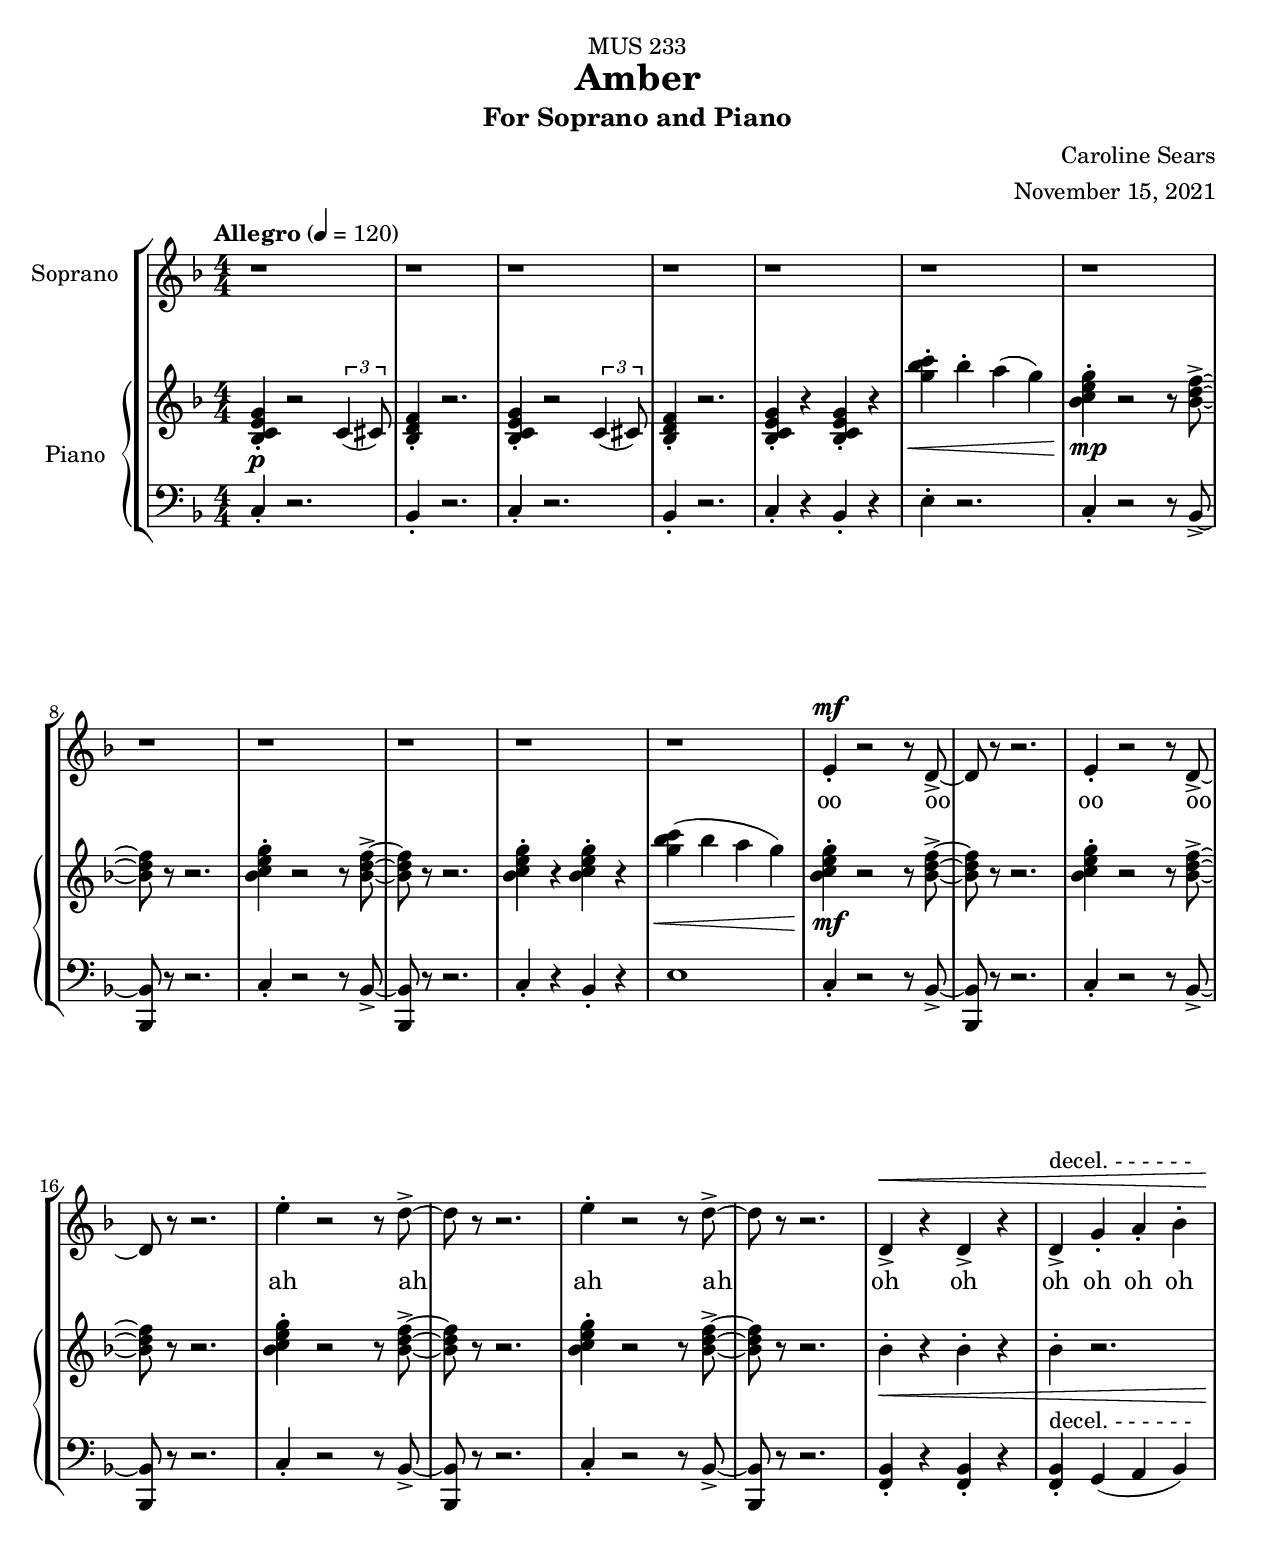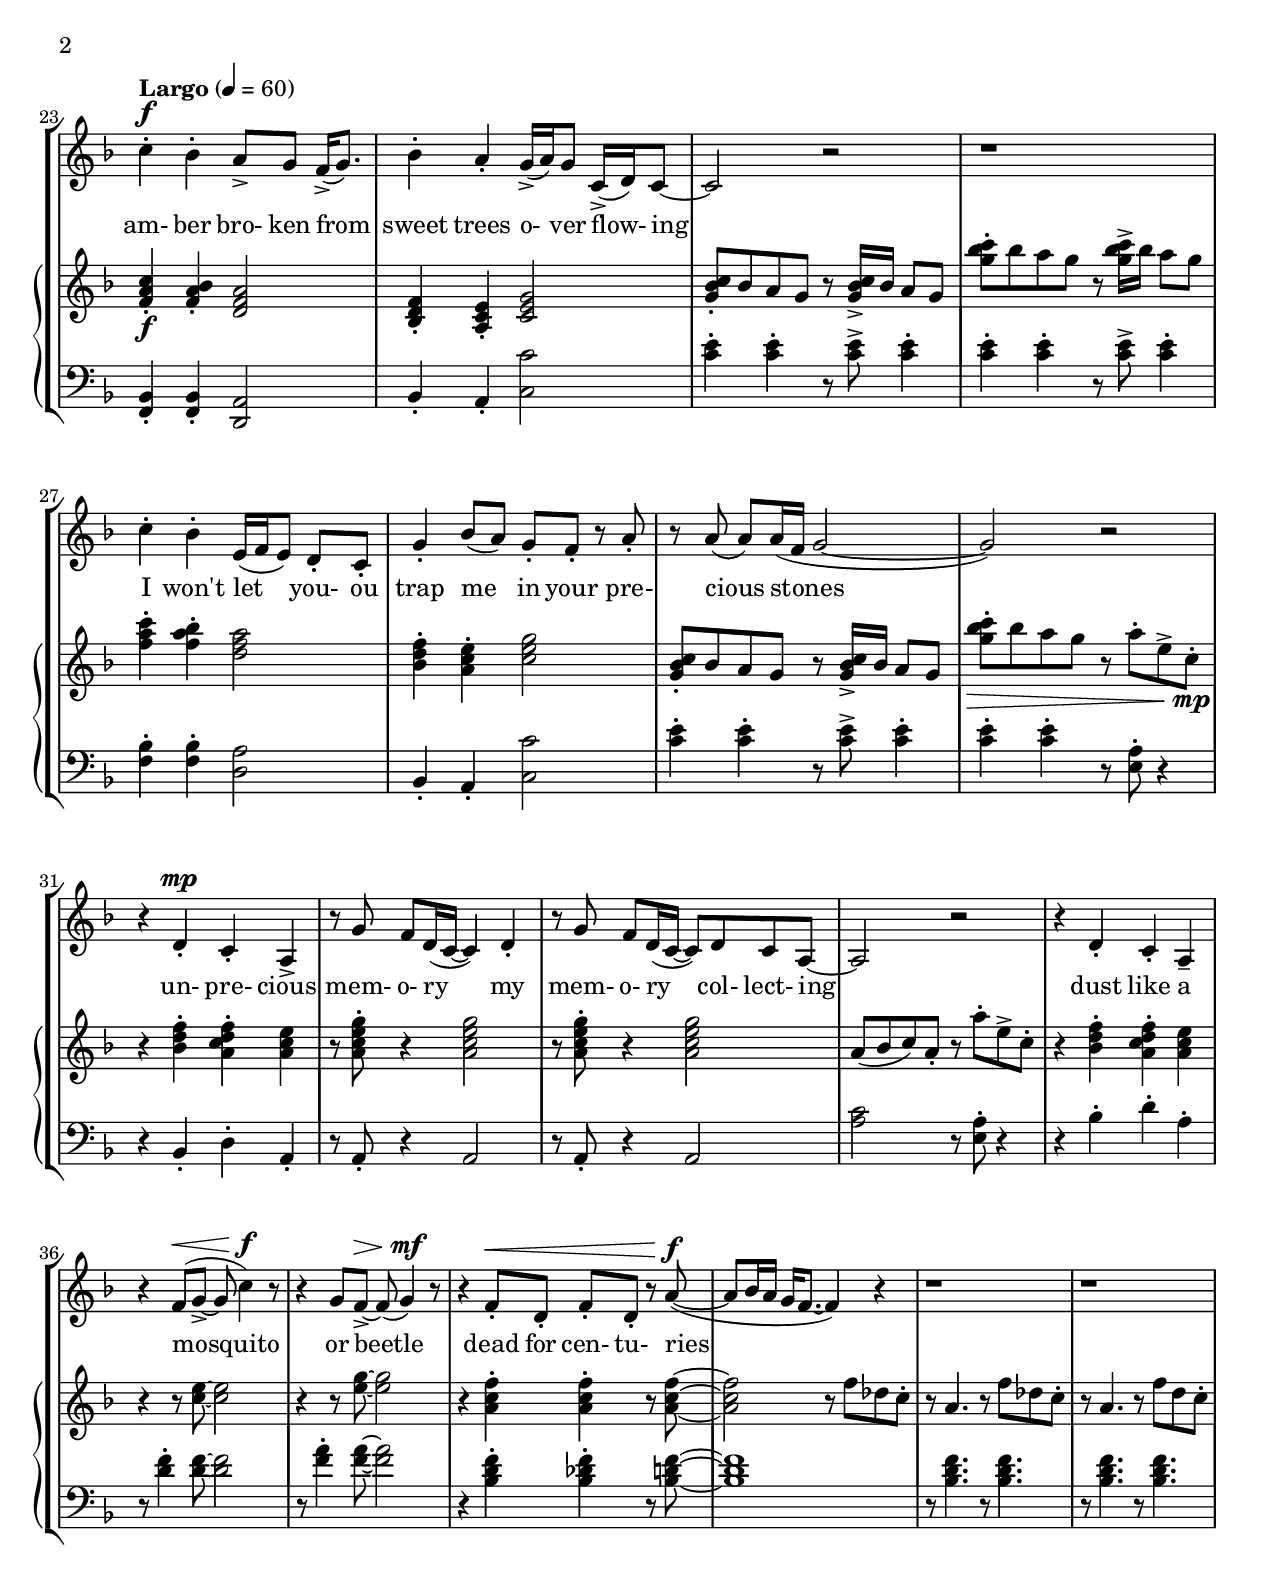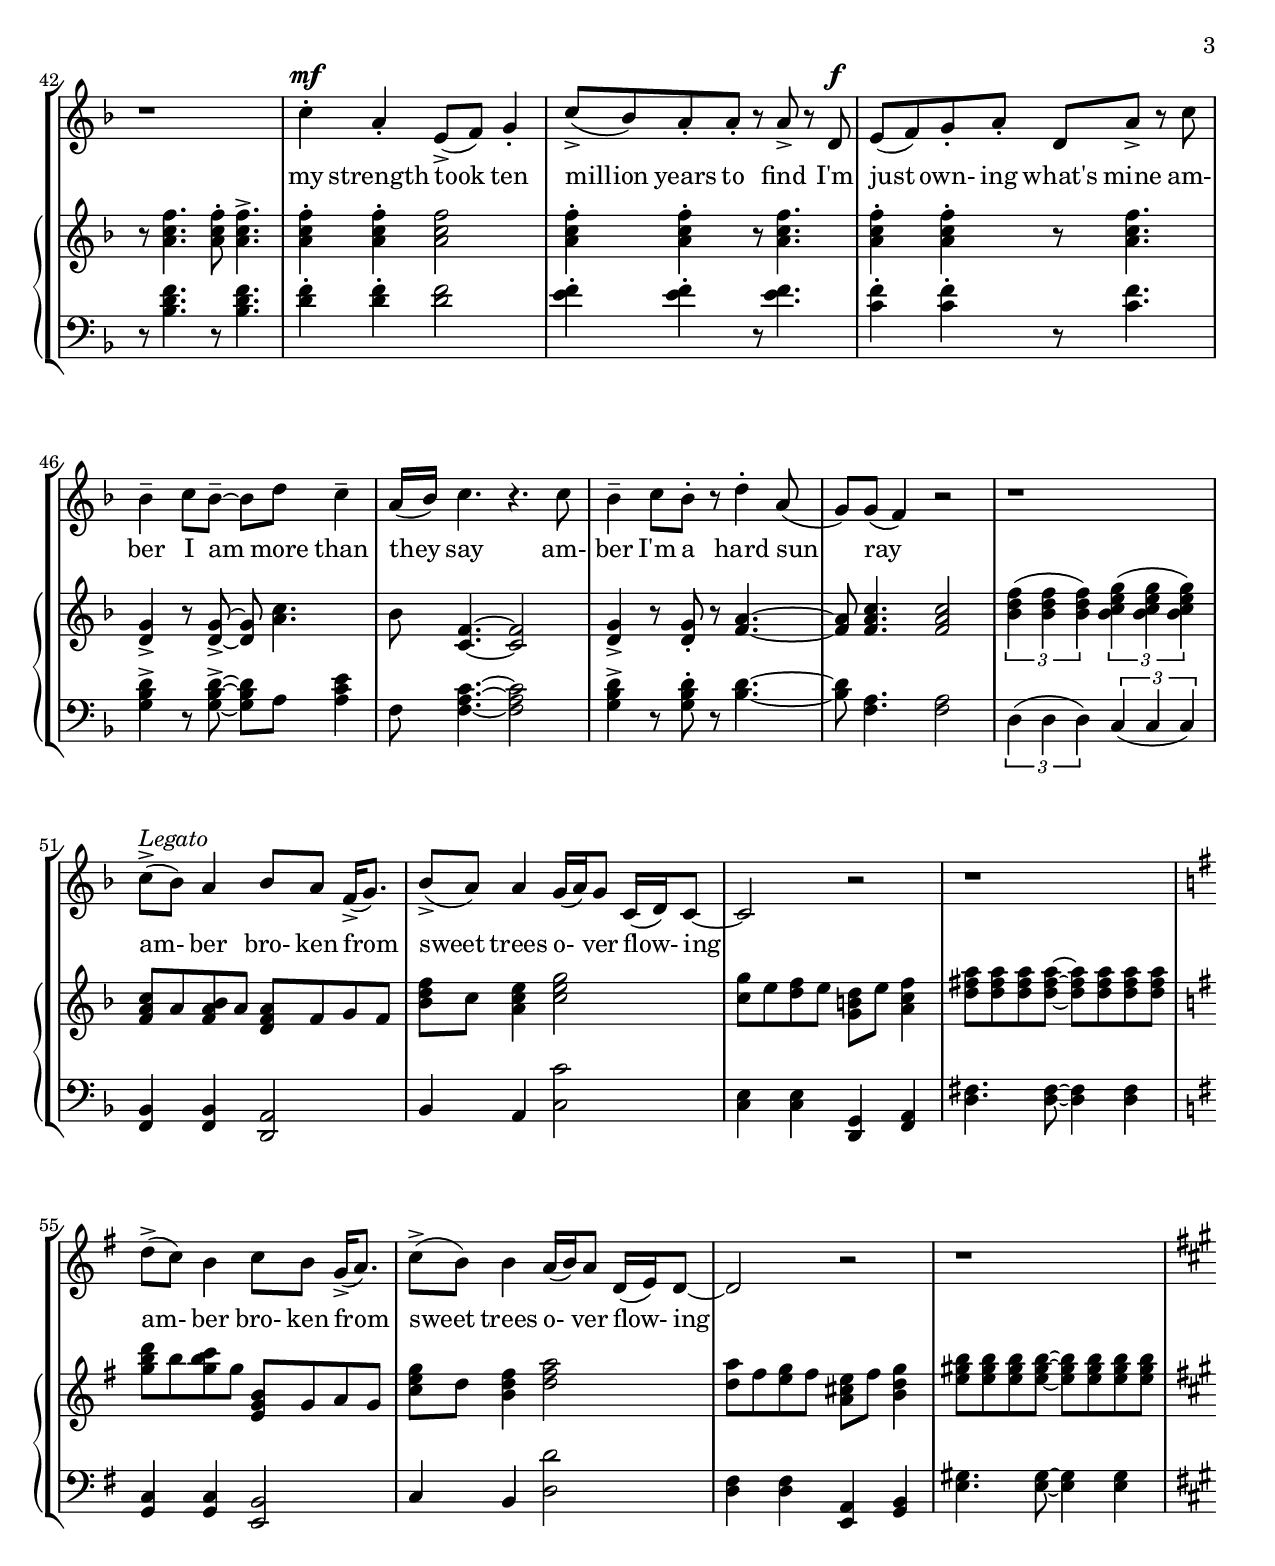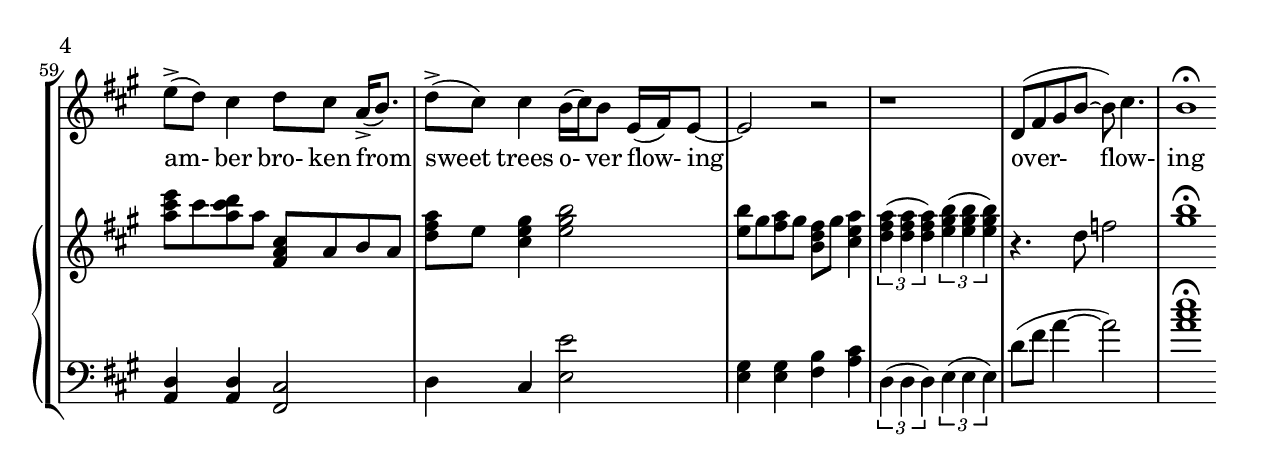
%%%%%%%%%%%%%%%%%%%% Header + Paper Dimensions %%%%%%%%%%%%%%%%%%%%
\header {
  title = "Amber"
    subtitle = "For Soprano and Piano"
    dedication = "MUS 233"
    composer = "Caroline Sears"
    arranger = "November 15, 2021"
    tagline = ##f

}
\paper {
  #(set-paper-size "ansi a")
  #(define top-margin (* 0.75 in))
}

%%%%%%%%%%%%%%%%%%%% Musical/Lyrical Content %%%%%%%%%%%%%%%%%%%%%%%%%%

%%%%% VOICE PART %%%%%%%%%%%
theNotes = \relative c'' {
    \set Staff.midiInstrument = "flute"
    \key f \major % C mixolydian
    \numericTimeSignature \time 4/4
    \tempo "Allegro" 4 = 120
    \dynamicUp

    %%Intro %%
    r1 | r1 |r1 | r1 | r1 | r1 | r1 | r1 | r1 | r1 | r1 | r1 |
    e,4\staccato\mf r2 r8 d8\accent~ |d8 r8 r2. |e4\staccato r2 r8 d8\accent~ |d8 r8 r2. 
    e'4\staccato r2 r8 d8\accent~ |d8 r8 r2. |e4\staccato r2 r8 d8\accent~ |d8 r8 r2. 
    d,4\accent\< r4 d4\accent r4| d4\accent^\markup{"decel. - - - - - -"}  g4\staccato a4\staccato bes\staccato |


    %% Verse 1 %%

    %bar 23%
    \tempo "Largo" 4 = 60
    c4\staccato\!\f bes4\staccato  a8\accent g8 f16\accent (g8.) | bes4\staccato  a\staccato g16\accent (a16) g8 c,16\accent (d16) c8~ |
    c2 r2 | r1 |
    %bar 27%
     c'4\staccato bes4\staccato  e,16 (f16 e8)  d8\staccato c8\staccato | g'4\staccato bes8 (a) g8\staccato f8\staccato r8 a8\staccato |
    r8 a8 (a) a16 (f16 g2~ | g2) r2 |
    %bar 31%
    r4 d4\mp\staccato c4\staccato a\accent |r8 g'8 f d16 (c16~c4) d4\staccato | r8 g8 f d16 (c16~c8) d8 c8 a~ |a2 r2 |
    %bar 35%
    r4 d4\staccato c4\staccato a4\tenuto | r4 f'8\< (g8\accent~g8 c4\!\f) r8 | r4 g8 f8\>\accent~f8 (g4\!\mf) r8 | r4 f8\staccato\< d\staccato f\staccato d\staccato r8 a'8\!\f(~a8 bes16  a16 
    g f8.~f4)  r4|
    %bar40
     r1 |r1| r1 |
     %bar 43
    c'4\staccato\mf a\staccato e8\accent (f8) g4\staccato | c8\accent (bes) a8\staccato a8\staccato r8 a\accent r8 d,8\f |
    e8 (f) g8\staccato a8\staccato  d,8 a'8\accent r8 c8| bes4\tenuto c8 bes8\tenuto~bes8 d8 c4\tenuto| a16 (bes) c4. r4. c8|
    %bar 48
    bes4\tenuto c8 bes8\staccato r8 d4\staccato a8 (g8) g8 (f4) r2 | r1 |
    %bar 50
    c'8\accent^\markup{\italic{"Legato"}} (bes8)  a4 bes8 a8 f16\accent (g8.) | bes8\accent (a8) a4 g16 (a16) g8 c,16 (d16) c8~ |
    c2 r2 | r1 |
    %bar 54
    \key g \major
    d'8\accent (c8)  b4 c8 b8 g16\accent (a8.) | c8\accent (b8) b4 a16 (b16) a8 d,16 (e16) d8~ |
    d2 r2 | r1 |
    \key a \major
    %bar 58
    e'8\accent (d8)  cis4 d8 cis8 a16\accent (b8.) | d8\accent (cis8) cis4 b16 (cis16) b8 e,16 (fis16) e8~ |
    e2 r2 | r1 |
    %bar 62
    d8 (fis gis b~b8) cis4.|b1\fermata \bar ".|"


    
  }

theWords =  \lyricmode {
      %% Intro %%%
      oo oo oo oo
      ah ah ah ah
      oh oh oh oh oh oh
      %% Verse 1%%%
      am- ber bro- ken from
      sweet trees o- ver flow- ing
      I won't let you- _ou  trap me
      in your pre- cious stones_
      un- pre- cious mem- o- ry my
      mem- o- ry col- lect- ing
      dust like a mosquito or beetle
      dead for cen- tu- ries
      my strength took ten million
      years to find
      I'm just own- ing what's mine
      am- ber I am more than they say
      am- ber I'm a hard sun ray 

      am- ber bro- ken from
      sweet trees o- ver flow- ing

      am- ber bro- ken from
      sweet trees o- ver flow- ing

      am- ber bro- ken from
      sweet trees o- ver flow- ing

      over- flow- ing



  }

%%%%%% PIANO PART %%%%%%%%%%
righthand =\relative c' {
    \key f \major
    \numericTimeSignature \time 4/4

    %%%%%%%% INTRO %%%%%%%%
    \tempo "Allegro" 4 = 120
    <bes c e g>4\staccato\p r2 \tuplet 3/2 {c4 (cis8)} | <bes d f>4\staccato r2.|
    <bes c e g>4\staccato r2 \tuplet 3/2 {c4 (cis8)} | <bes d f>4\staccato r2.|
    <bes c e g>4\staccato r4 <bes c e g>4\staccato r4|
    <g'' bes c>4\staccato\< bes\staccato a (g) |
    <bes, c e g>4\staccato\!\mp r2 r8 <bes d f>8\accent~|<bes d f>8 r8 r2. |
    <bes c e g>4\staccato r2 r8 <bes d f>8\accent~|<bes d f>8 r8 r2. |
    <bes c e g>4\staccato r4 <bes c e g>4\staccato r4|
    <g' bes c>4\< (bes a g) |
    <bes, c e g>4\!\mf\staccato r2 r8 <bes d f>8\accent~|<bes d f>8 r8 r2. |
    <bes c e g>4\staccato r2 r8 <bes d f>8\accent~|<bes d f>8 r8 r2. |
    <bes c e g>4\staccato r2 r8 <bes d f>8\accent~|<bes d f>8 r8 r2. |
    <bes c e g>4\staccato r2 r8 <bes d f>8\accent~|<bes d f>8 r8 r2. |
    bes4\staccato\< r4 bes4\staccato r4 | bes4\staccato r2. | 
    

    
    %%%% VERSE 1 %%%%%%%%
    \tempo "Largo" 4 = 60

    %bar 23%
    <f a c>4\staccato\!\f <f a bes>\staccato <d f a>2 | <bes d f>4\staccato <a c e>4\staccato  <c e g>2 |
    <g' bes c>8\staccato  bes  a g r8 <g bes c>16\accent bes16 a8 g |<g' bes c>8\staccato  bes  a g r8 <g bes c>16\accent bes16 a8 g |
    %bar 27%
    <f a c>4\staccato <f a bes>\staccato <d f a>2 | <bes d f>4\staccato <a c e>4\staccato  <c e g>2 |
    <g bes c>8\staccato  bes  a g r8 <g bes c>16\accent bes16 a8 g | <g' bes c>8\>\staccato  bes  a g r8 a\staccato e\accent c\!\mp\staccato |
    %bar 31%
    r4 <bes d f>4\staccato <a c d f>4\staccato <a c e> | r8 <a c e g>\staccato r4 <a c e g>2 |  r8 <a c e g>\staccato r4 <a c e g>2 | 
    %bar 34%
    a8 (bes c) a\staccato r8 a'\staccato e\accent c\staccato |r4 <bes d f>4\staccato <a c d f>4\staccato <a c e> |
    r4 r8 <c e>8~<c e>2 | r4 r8 <e g>8~<e g>2 | r4 <a, c f>4\staccato <a c f>4\staccato r8 <a c f>8~| <a c f>2 r8 f'8 des c\staccato|
    %bar 40
    r8 a4. r8 f'8 des c\staccato | r8 a4. r8 f'8 d c\staccato | r8 <a c f>4. <a c f>8\staccato <a c f>4.\accent  |
    <a c f>4\staccato <a c f>4\staccato <a c f>2 |<a c f>4\staccato <a c f>4\staccato r8<a c f>4.| 
    %bar45
    <a c f>4\staccato <a c f>4\staccato r8<a c f>4.| <g d>4\accent r8 <g d>\accent~<g d>8 <a c>4. |
    bes8 <f c>4.~<f c>2 |<g d>4\accent r8 <g d>\staccato r8 <f a>4.~| <f a>8 <f a c>4. <f a c>2 |
    %bar 50
    \tuplet 3/2 {<bes d f>4 (<bes d f>4 <bes d f>4)} \tuplet 3/2 { <bes c e g>4 (<bes c e g>4 <bes c e g>4)} |
    %bar 51
    <f a c>8 a8 <f a bes>8 a8 <d, f a>8 f8 g8 f | <bes d f>8 c8 <a c e>4 <c e g>2 |
    <c g'>8 e8 <d f>8 e8 <g, b d > e'8 <a, c f>4 | <d fis a>8 <d fis a>8 <d fis a>8 <d fis a>8~<d fis a>8 <d fis a>8 <d fis a>8 <d fis a>8 |
    %bar 55
    \key g \major
    <g b d>8 b8 <g b c>8 g8 <e, g b>8 g8 a8 g | <c e g>8 d8 <b d fis>4 <d fis a>2 |
    <d a'>8 fis8 <e g>8 fis8 <a, cis e > fis'8 <b, d g>4 | <e gis b>8 <e gis b>8 <e gis b>8 <e gis b>8~<e gis b>8<e gis b>8 <e gis b>8 <e gis b>8|

    \key a \major 
    <a cis e>8 cis8 <a cis d>8 a8 <fis, a cis>8 a8 b8 a | <d fis a>8 e8 <cis e gis>4 <e gis b>2 |
    <e b'>8 gis8 <fis a>8 gis8 <b, d fis > gis'8 <cis, e a>4 |\tuplet 3/2 {<d fis a>4 (<d fis a>4 <d fis a>4)} \tuplet 3/2 { <e gis b>4 (<e gis b>4 <e gis b>4)} |
    r4. d8 f2 | <gis b>1\fermata \bar ".|"
    



  }

lefthand = \relative c {
    \key f \major
    \numericTimeSignature \time 4/4
    \clef "bass"

    %%%%%%%% INTRO %%%%%%%%
    \tempo "Allegro" 4 = 120
    c4\staccato r2.|bes4\staccato r2. |
    c4\staccato r2.|bes4\staccato r2. |
    c4\staccato r4 bes4\staccato r4|
    e4\staccato r2.|
    c4\staccato r2 r8 bes8~\accent|<bes bes,>8 r8 r2. |
    c4\staccato r2 r8 bes8~\accent|<bes bes,>8 r8 r2. |
    c4\staccato r4 bes4\staccato r4|
    e1|
    c4\staccato r2 r8 bes8~\accent|<bes bes,>8 r8 r2. |
    c4\staccato r2 r8 bes8~\accent|<bes bes,>8 r8 r2. |
    c4\staccato r2 r8 bes8~\accent|<bes bes,>8 r8 r2. |
    c4\staccato r2 r8 bes8~\accent|<bes bes,>8 r8 r2. |
    <bes f>4\staccato r4 <bes f>4\staccato r4 |
    <bes f>4\staccato^\markup{"decel. - - - - - -"} g4 (a bes) |

    %%%%% VERSE 1 %%%%%%%%%%
    \tempo "Largo" 4 = 60

    %bar 23%
    <f bes>4\staccato <f bes>4\staccato <d a'>2 | bes'4\staccato a4\staccato <c c'>2| 
    <c' e>4\staccato <c e>\staccato r8 <c e>\accent <c e>4\staccato  |
    <c e>4\staccato <c e>\staccato r8 <c e>\accent <c e>4\staccato |
     %bar 27%
     <f, bes>4\staccato <f bes>4\staccato <d a'>2 | bes4\staccato a4\staccato <c c'>2|
     <c' e>4\staccato <c e>\staccato r8 <c e>\accent <c e>4\staccato  |
     <c e>4\staccato <c e>\staccato r8 <a e>8\staccato r4 |
     %bar 31%
      r4 bes,4\staccato d\staccato a\staccato | r8 a8\staccato r4 a2 |r8 a8\staccato r4 a2 |
      %bar 34%
      <a' c>\2 r8 <a e>8\staccato r4 | r4 bes4\staccato d\staccato a\staccato |
      r8 <d f>4\staccato <d f>8~ <d f>2 | r8 <f a>4\staccato <f a>8~<f a>2 |
      %bar 38
      r4 <bes, d f>4\staccato <bes des f>4\staccato r8 <bes d f>8~|
      <bes d f>1 | r8 <bes d f>4. r8 <bes d f>4. |  r8 <bes d f>4. r8 <bes d f>4. |r8 <bes d f>4. r8 <bes d f>4. |
      %bar 43
      <d f>4\staccato <d f>\staccato <d f>2 | <e f>4\staccato <e f>\staccato r8 <e f>4.|
      <c f>4\staccato <c f>4\staccato r8 <c f>4. |
      %bar 46
      <g bes d>4\accent r8 <g bes d>8\accent~<g bes d>8 a8 <a c e>4 | f8 <f a c>4.~<f a c>2 | <g bes d>4\accent r8 <g bes d>8\staccato r8 <bes d >4.~|
      <bes d >8 <f a>4. <f a>2 |
      %bar 50
      \tuplet 3/2 {d4 (d d)} \tuplet 3/2 {c4 (c4 c)} |
      %bar 51
      <f, bes>4  < f bes>4 <d a' >2 | bes'4 a4 <c c'>2 |
      <c e>4 <c e>4 <g d>4 <a f>4| <d fis>4. <d fis>8~<d fis>4 <d fis> |
      %bar 55
      \key g \major
      <g, c>4  < g c>4 <e b' >2 | c'4 b4 <d d'>2 |
      <d fis>4 <d fis>4 <a e>4 <b g>4| <e gis>4. <e gis>8~<e gis>4 <e gis> |
      %bar 59
      \key a \major
      <a, d>4  < a d>4 <fis cis' >2 | d'4 cis4 <e e'>2 |
      <e gis>4 <e gis>4 <fis b>4 <a cis>4|\tuplet 3/2 {d,4 (d d)} \tuplet 3/2 {e4 (e4 e)}  |
      d'8 ( fis a4~a2 ) | <a cis e>1\fermata \bar ".|"
    
  }

%%%%%%%%%%%%%%%%%%%%%%% Score Setup %%%%%%%%%%%%%%%%%%%%%%%%%%%%%%%%%%%
\score {
\new StaffGroup <<
  \new Staff \with {instrumentName = "Soprano" 
    %shortInstrumentName = #"Sop. "
    }
  \new Voice = vocals \theNotes
  \new Lyrics \lyricsto vocals \theWords
  

  \new PianoStaff \with { instrumentName = "Piano" 
    %shortInstrumentName = #"Pno. "
    }
  <<
    \new Staff = "upper" \righthand
    \new Staff = "lower" \lefthand
  >>
>>

  \layout {}
  \midi {}
}